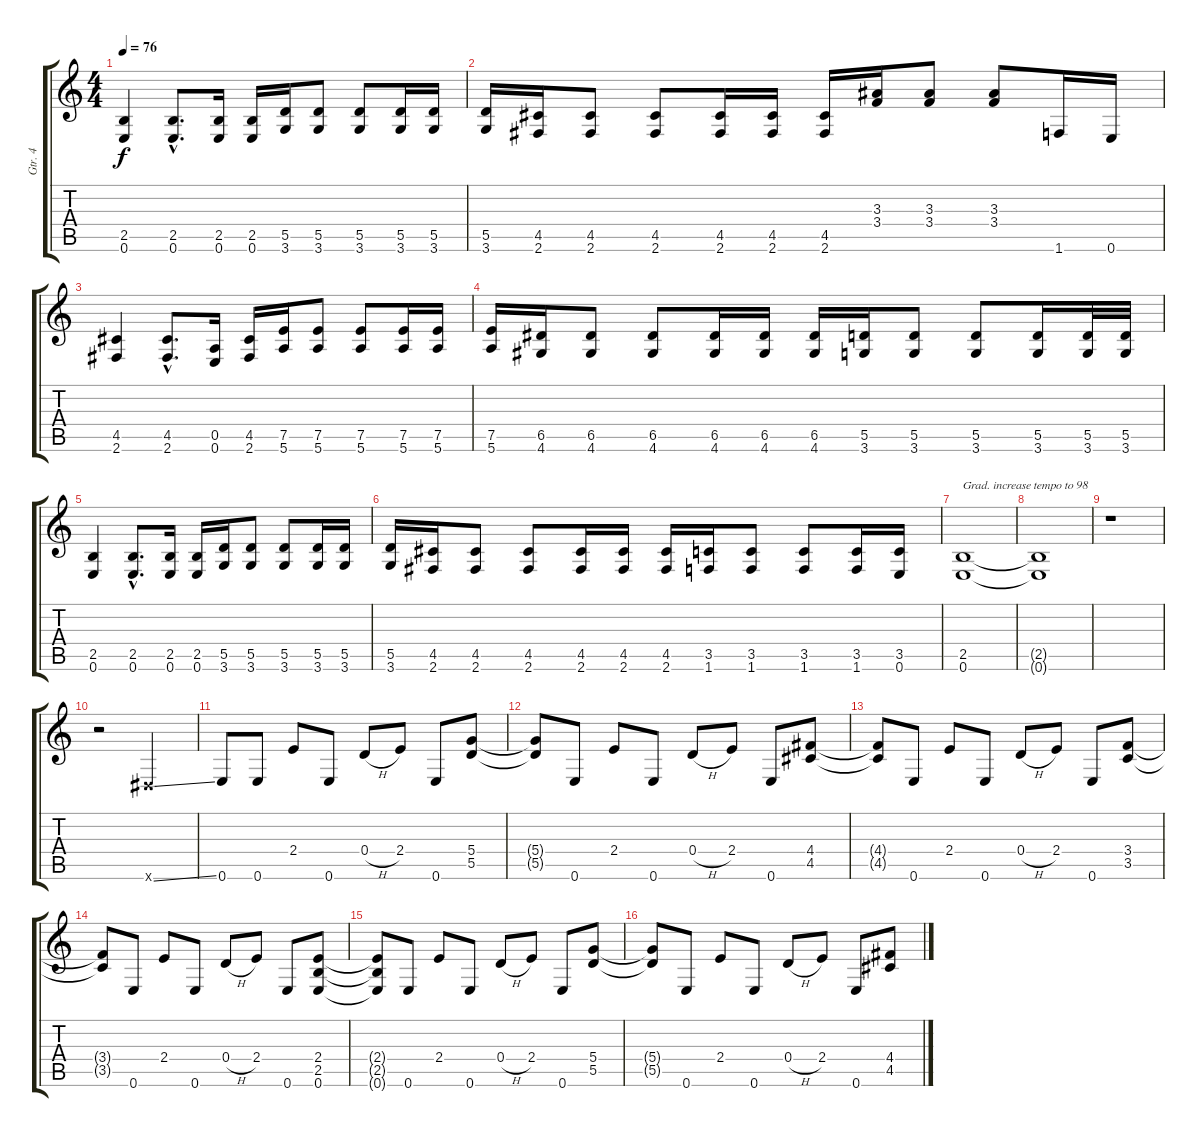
\track ("Gtr. 4" "Gtr. 4") {instrument overdrivenguitar}
\staff {score tabs}
\tuning (E4 B3 G3 D3 A2 E2) {hide}
\ts (4 4)
\tempo 76
\clef g2
\ks c
(2.5 0.6).4{dy f} (2.5{hac} 0.6{hac}).8{d} (2.5 0.6).16 (2.5 0.6).16 (5.5 3.6).16 (5.5 3.6).8 (5.5 3.6).8 (5.5 3.6).16 (5.5 3.6).16 |
(5.5 3.6).16 (4.5 2.6).16 (4.5 2.6).8 (4.5 2.6).8 (4.5 2.6).16 (4.5 2.6).16 (4.5 2.6).16 (3.3 3.4).16 (3.3 3.4).8 (3.3 3.4).8 1.6.16 0.6.16 |
(4.5 2.6).4 (4.5{hac} 2.6{hac}).8{d} (0.5 0.6).16 (4.5 2.6).16 (7.5 5.6).16 (7.5 5.6).8 (7.5 5.6).8 (7.5 5.6).16 (7.5 5.6).16 |
(7.5 5.6).16 (6.5 4.6).16 (6.5 4.6).8 (6.5 4.6).8 (6.5 4.6).16 (6.5 4.6).16 (6.5 4.6).16 (5.5 3.6).16 (5.5 3.6).8 (5.5 3.6).8 (5.5 3.6).16 (5.5 3.6).32 (5.5 3.6).32 |
(2.5 0.6).4 (2.5{hac} 0.6{hac}).8{d} (2.5 0.6).16 (2.5 0.6).16 (5.5 3.6).16 (5.5 3.6).8 (5.5 3.6).8 (5.5 3.6).16 (5.5 3.6).16 |
(5.5 3.6).16 (4.5 2.6).16 (4.5 2.6).8 (4.5 2.6).8 (4.5 2.6).16 (4.5 2.6).16 (4.5 2.6).16 (3.5 1.6).16 (3.5 1.6).8 (3.5 1.6).8 (3.5 1.6).16 (3.5 0.6).16 |
(2.5 0.6).1{txt "Grad. increase tempo to 98"} |
(2.5{t} 0.6{t}).1 |
r.1 |
r.2 -1.6{ss x}.2 |
0.6.8 0.6.8 2.4.8 0.6.8 0.4{h}.8 2.4.8 0.6.8 (5.4 5.5).8 |
(5.4{t} 5.5{t}).8 0.6.8 2.4.8 0.6.8 0.4{h}.8 2.4.8 0.6.8 (4.4 4.5).8 |
(4.4{t} 4.5{t}).8 0.6.8 2.4.8 0.6.8 0.4{h}.8 2.4.8 0.6.8 (3.4 3.5).8 |
(3.4{t} 3.5{t}).8 0.6.8 2.4.8 0.6.8 0.4{h}.8 2.4.8 0.6.8 (2.4 2.5 0.6).8 |
(2.4{t} 2.5{t} 0.6{t}).8 0.6.8 2.4.8 0.6.8 0.4{h}.8 2.4.8 0.6.8 (5.4 5.5).8 |
(5.4{t} 5.5{t}).8 0.6.8 2.4.8 0.6.8 0.4{h}.8 2.4.8 0.6.8 (4.4 4.5).8
